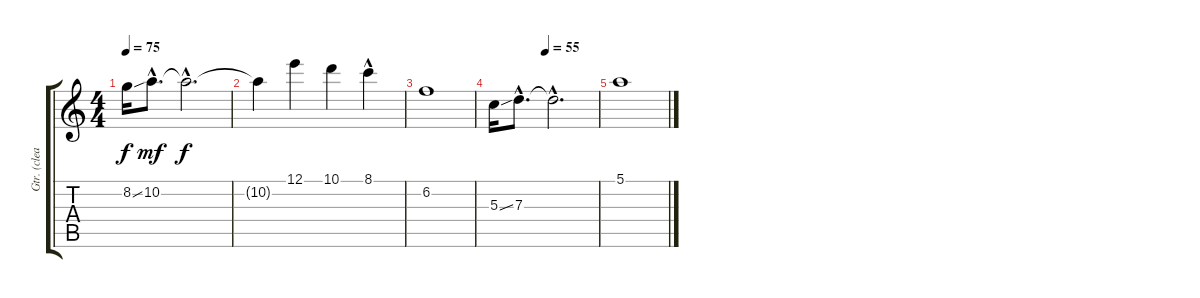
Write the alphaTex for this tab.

\track ("Gtr. (clean)" "Gtr. (clea") {instrument electricguitarjazz}
\staff {score tabs}
\tuning (E4 B3 G3 D3 A2 E2) {hide}
\ts (4 4)
\tempo 75
\clef g2
\ks c
8.2{ss}.16{dy f} 10.2{hac}.8{d dy mf} 10.2{hac t}.2{d dy f} |
10.2{t}.4 12.1.4 10.1.4 8.1{hac}.4 |
6.2.1 |
\tempo (55 0.5)
5.3{ss}.16 7.3{hac}.8{d} 7.3{hac t}.2{d} |
5.1.1
